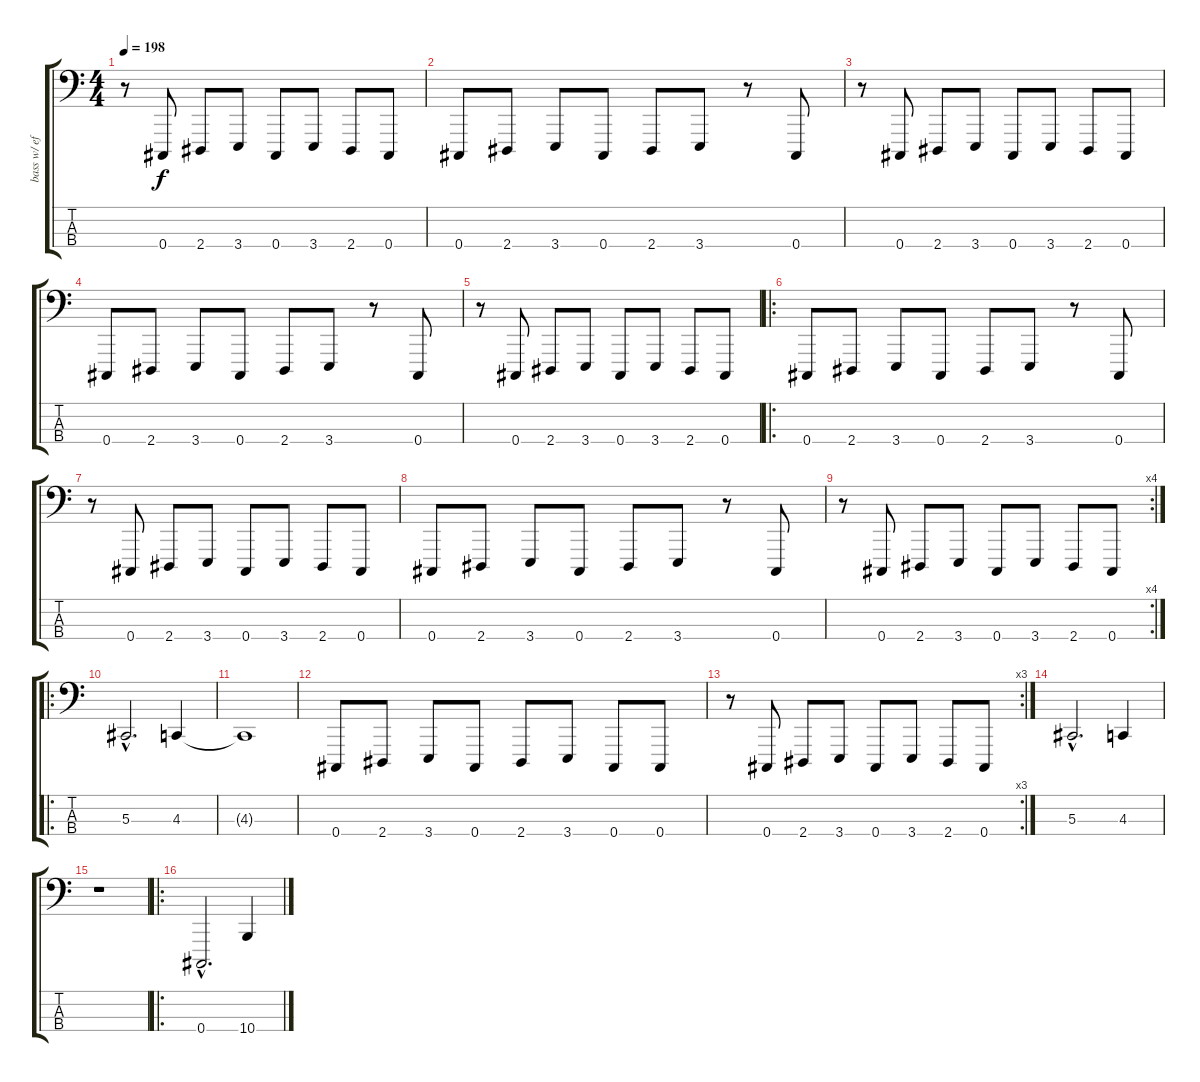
\track ("bass w/ effect" "bass w/ ef") {instrument lead8bassandlead}
\staff {score tabs}
\tuning (Gb2 Db2 Ab1 Db1) {hide}
\ts (4 4)
\tempo 198
\clef f4
\ks c
r.8{dy f} 0.4.8 2.4.8 3.4.8 0.4.8 3.4.8 2.4.8 0.4.8 |
0.4.8 2.4.8 3.4.8 0.4.8 2.4.8 3.4.8 r.8 0.4.8 |
r.8 0.4.8 2.4.8 3.4.8 0.4.8 3.4.8 2.4.8 0.4.8 |
0.4.8 2.4.8 3.4.8 0.4.8 2.4.8 3.4.8 r.8 0.4.8 |
r.8 0.4.8 2.4.8 3.4.8 0.4.8 3.4.8 2.4.8 0.4.8 |
\ro
0.4.8 2.4.8 3.4.8 0.4.8 2.4.8 3.4.8 r.8 0.4.8 |
r.8 0.4.8 2.4.8 3.4.8 0.4.8 3.4.8 2.4.8 0.4.8 |
0.4.8 2.4.8 3.4.8 0.4.8 2.4.8 3.4.8 r.8 0.4.8 |
\rc 4
r.8 0.4.8 2.4.8 3.4.8 0.4.8 3.4.8 2.4.8 0.4.8 |
\ro
5.3{hac}.2{d} 4.3.4 |
4.3{t}.1 |
0.4.8 2.4.8 3.4.8 0.4.8 2.4.8 3.4.8 0.4.8 0.4.8 |
\rc 3
r.8 0.4.8 2.4.8 3.4.8 0.4.8 3.4.8 2.4.8 0.4.8 |
5.3{hac}.2{d} 4.3.4 |
r.1 |
\ro
0.4{hac}.2{d volume 16 instrument electricbassfinger} 10.4.4
